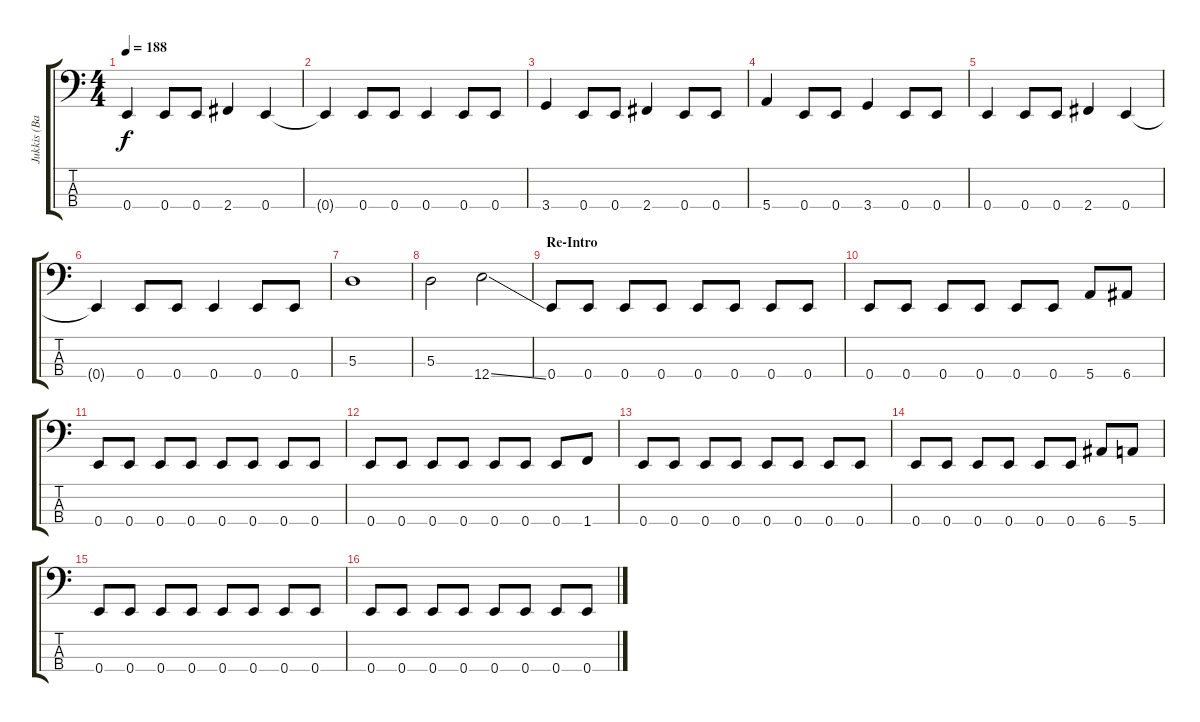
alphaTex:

\track ("Jukkis (Bass)" "Jukkis (Ba") {instrument electricbassfinger}
\staff {score tabs}
\tuning (G2 D2 A1 E1) {hide}
\ts (4 4)
\tempo 188
\clef f4
\ks c
0.4.4{dy f} 0.4.8 0.4.8 2.4.4 0.4.4 |
0.4{t}.4 0.4.8 0.4.8 0.4.4 0.4.8 0.4.8 |
3.4.4 0.4.8 0.4.8 2.4.4 0.4.8 0.4.8 |
5.4.4 0.4.8 0.4.8 3.4.4 0.4.8 0.4.8 |
0.4.4 0.4.8 0.4.8 2.4.4 0.4.4 |
0.4{t}.4 0.4.8 0.4.8 0.4.4 0.4.8 0.4.8 |
5.3.1 |
5.3.2 12.4{ss}.2 |
\section ("" "Re-Intro")
0.4.8 0.4.8 0.4.8 0.4.8 0.4.8 0.4.8 0.4.8 0.4.8 |
0.4.8 0.4.8 0.4.8 0.4.8 0.4.8 0.4.8 5.4.8 6.4.8 |
0.4.8 0.4.8 0.4.8 0.4.8 0.4.8 0.4.8 0.4.8 0.4.8 |
0.4.8 0.4.8 0.4.8 0.4.8 0.4.8 0.4.8 0.4.8 1.4.8 |
0.4.8 0.4.8 0.4.8 0.4.8 0.4.8 0.4.8 0.4.8 0.4.8 |
0.4.8 0.4.8 0.4.8 0.4.8 0.4.8 0.4.8 6.4.8 5.4.8 |
0.4.8 0.4.8 0.4.8 0.4.8 0.4.8 0.4.8 0.4.8 0.4.8 |
0.4.8 0.4.8 0.4.8 0.4.8 0.4.8 0.4.8 0.4.8 0.4.8
